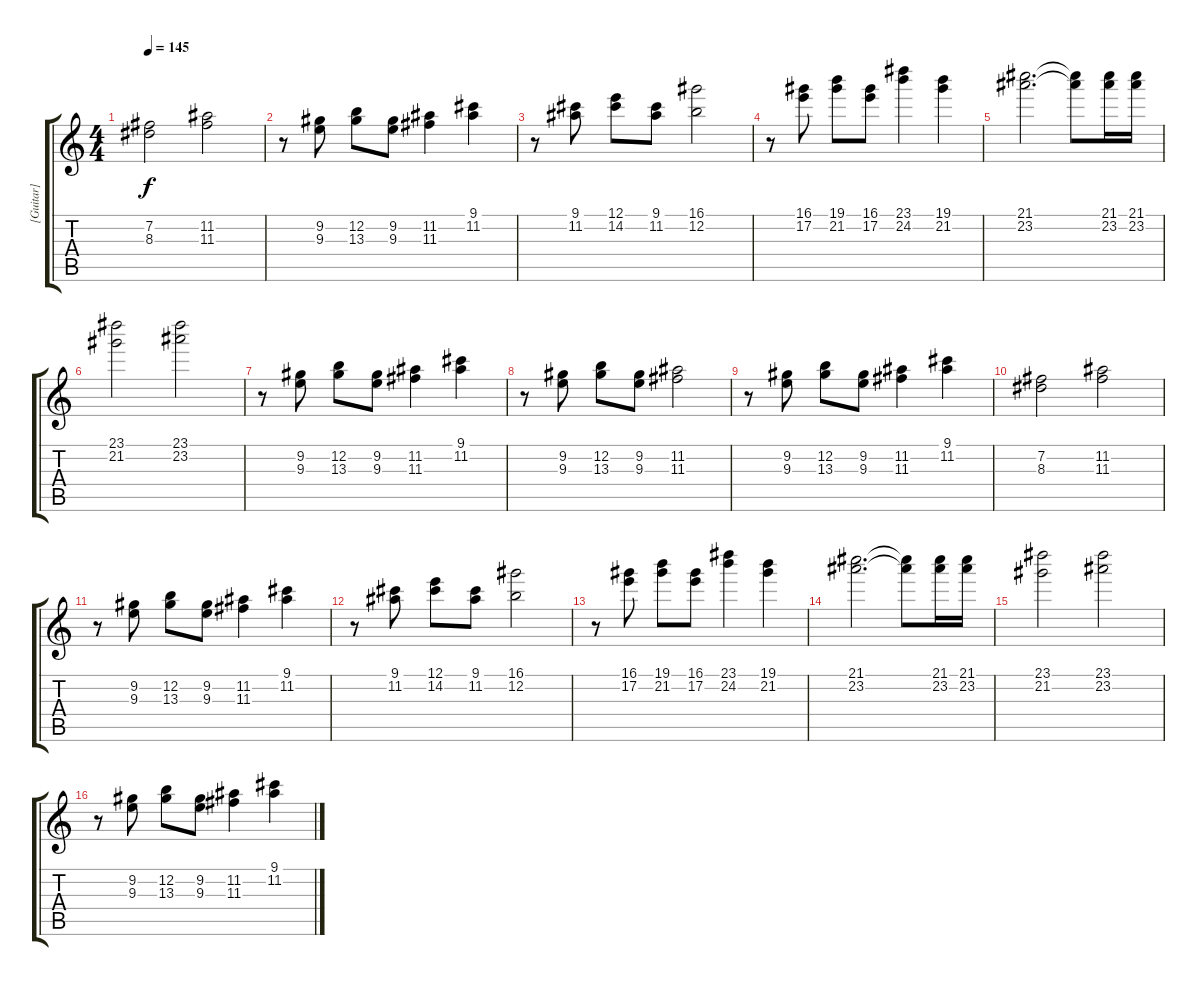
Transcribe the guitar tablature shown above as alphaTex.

\track ("[Guitar]" "[Guitar]") {instrument distortionguitar}
\staff {score tabs}
\tuning (E4 B3 G3 D3 A2 E2) {hide}
\ts (4 4)
\tempo 145
\clef g2
\ks c
(7.2 8.3).2{dy f} (11.2 11.3).2 |
r.8 (9.2 9.3).8 (12.2 13.3).8 (9.2 9.3).8 (11.2 11.3).4 (9.1 11.2).4 |
r.8 (9.1 11.2).8 (12.1 14.2).8 (9.1 11.2).8 (16.1 12.2).2 |
r.8 (16.1 17.2).8 (19.1 21.2).8 (16.1 17.2).8 (23.1 24.2).4 (19.1 21.2).4 |
(21.1 23.2).2{d} (21.1{t} 23.2{t}).8 (21.1 23.2).16 (21.1 23.2).16 |
(23.1 21.2).2 (23.1 23.2).2 |
r.8 (9.2 9.3).8 (12.2 13.3).8 (9.2 9.3).8 (11.2 11.3).4 (9.1 11.2).4 |
r.8 (9.2 9.3).8 (12.2 13.3).8 (9.2 9.3).8 (11.2 11.3).2 |
r.8 (9.2 9.3).8 (12.2 13.3).8 (9.2 9.3).8 (11.2 11.3).4 (9.1 11.2).4 |
(7.2 8.3).2 (11.2 11.3).2 |
r.8 (9.2 9.3).8 (12.2 13.3).8 (9.2 9.3).8 (11.2 11.3).4 (9.1 11.2).4 |
r.8 (9.1 11.2).8 (12.1 14.2).8 (9.1 11.2).8 (16.1 12.2).2 |
r.8 (16.1 17.2).8 (19.1 21.2).8 (16.1 17.2).8 (23.1 24.2).4 (19.1 21.2).4 |
(21.1 23.2).2{d} (21.1{t} 23.2{t}).8 (21.1 23.2).16 (21.1 23.2).16 |
(23.1 21.2).2 (23.1 23.2).2 |
r.8 (9.2 9.3).8 (12.2 13.3).8 (9.2 9.3).8 (11.2 11.3).4 (9.1 11.2).4
